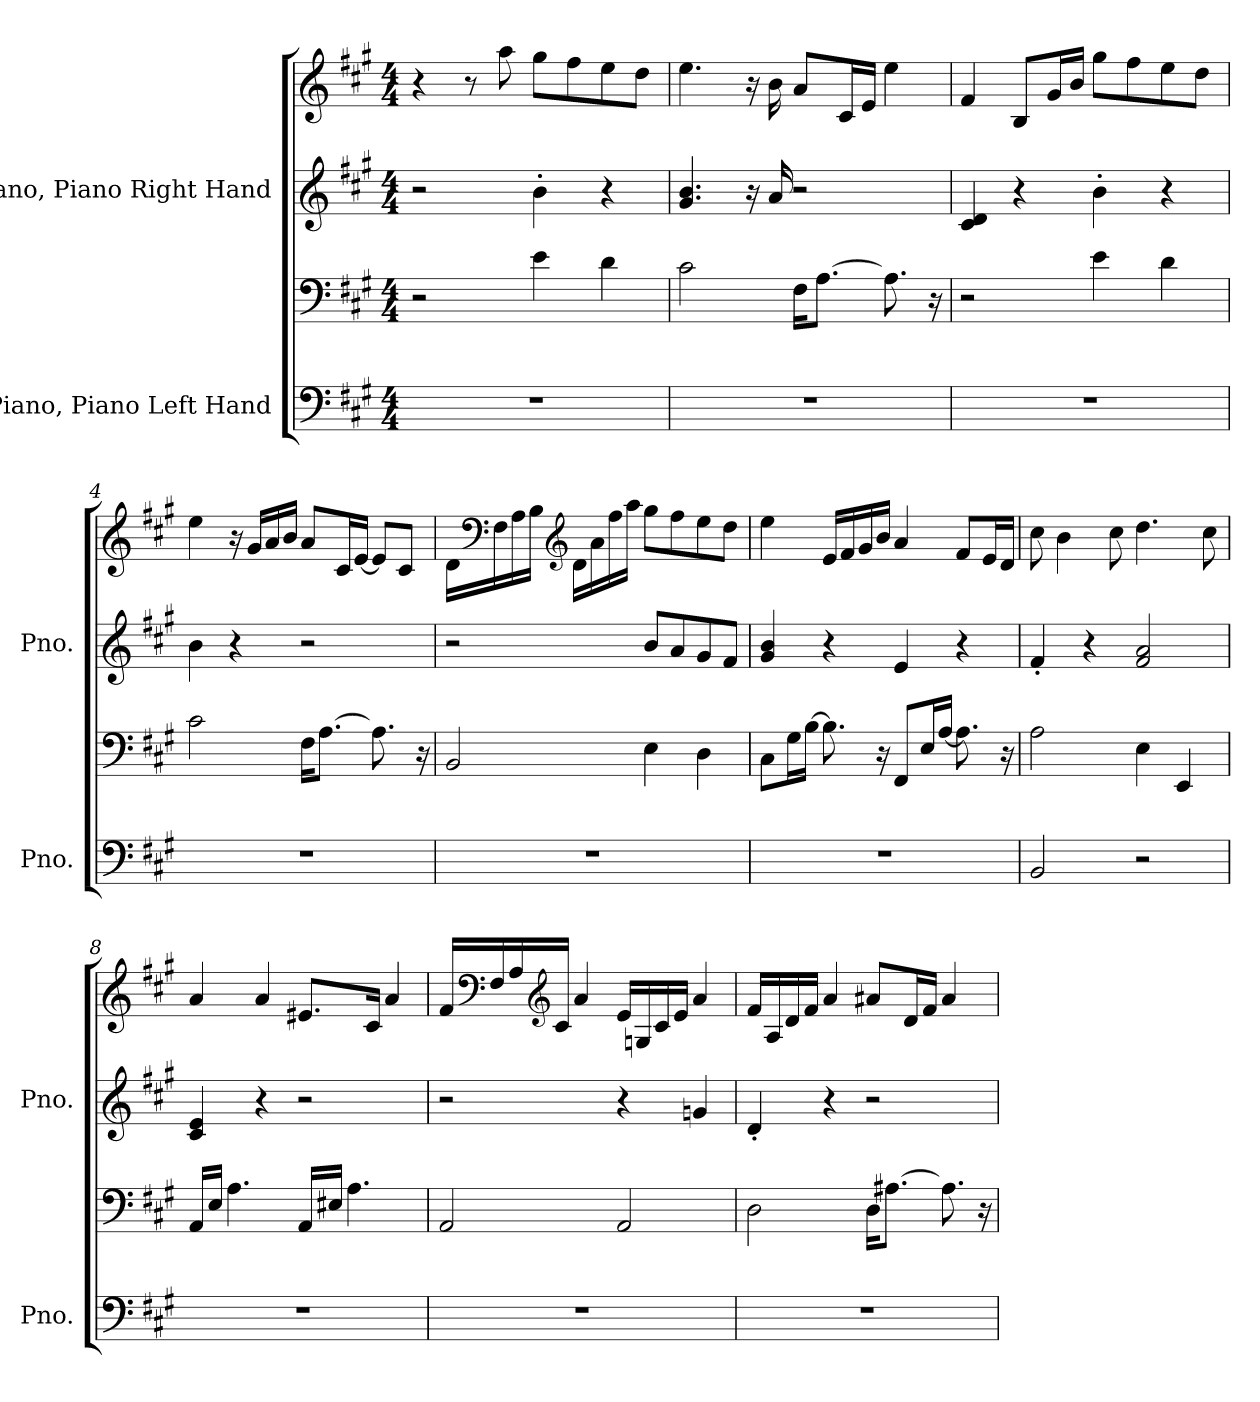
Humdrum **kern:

**kern	**kern	**kern	**kern
*part2	*part2	*part1	*part1
*staff4	*staff3	*staff2	*staff1
*I"Piano, Piano Left Hand	*	*I"Piano, Piano Right Hand	*
*I'Pno.	*	*I'Pno.	*
*clefF4	*clefF4	*clefG2	*clefG2
*k[f#c#g#]	*k[f#c#g#]	*k[f#c#g#]	*k[f#c#g#]
*M4/4	*M4/4	*M4/4	*M4/4
*MM80	*MM80	*MM80	*MM80
=1	=1	=1	=1
1r	2r	2r	4r
.	.	.	8r
.	.	.	8aa\
.	4e\	4b'\	8gg#\L
.	.	.	8ff#\
.	4d\	4r	8ee\
.	.	.	8dd\J
=2	=2	=2	=2
1r	2c#\	4.g#/ 4.b/	4.ee\
.	.	16r	16r
.	.	16a/	16b\
.	16F#\KL	2r	8a/L
.	[8.A\J	.	.
.	.	.	16c#/L
.	.	.	16e/JJ
.	8.A\]	.	4ee\
.	16r	.	.
=3	=3	=3	=3
1r	2r	4c#/ 4d/	4f#/
.	.	4r	8B/L
.	.	.	16g#/L
.	.	.	16b/JJ
.	4e\	4b'\	8gg#\L
.	.	.	8ff#\
.	4d\	4r	8ee\
.	.	.	8dd\J
!!LO:LB:g=z
=4	=4	=4	=4
1r	2c#\	4b\	4ee\
.	.	4r	16r
.	.	.	16g#/LL
.	.	.	16a/
.	.	.	16b/JJ
.	16F#\KL	2r	8a/L
.	[8.A\J	.	.
.	.	.	16c#/L
.	.	.	[16e/JJ
.	8.A\]	.	8e/L]
.	.	.	8c#/J
.	16r	.	.
=5	=5	=5	=5
1r	2BB/	2r	16d\LL
*	*	*	*clefF4
.	.	.	16F#\
.	.	.	16A\
.	.	.	16B\JJ
*	*	*	*clefG2
.	.	.	16d\LL
.	.	.	16a\
.	.	.	16ff#\
.	.	.	16aa\JJ
.	4E\	8b/L	8gg#\L
.	.	8a/	8ff#\
.	4D\	8g#/	8ee\
.	.	8f#/J	8dd\J
=6	=6	=6	=6
1r	8C#\L	4g#/ 4b/	4ee\
.	16G#\L	.	.
.	[16B\JJ	.	.
.	8.B\]	4r	16e/LL
.	.	.	16f#/
.	.	.	16g#/
.	16r	.	16b/JJ
.	8FF#/L	4e/	4a/
.	16E/L	.	.
.	[16A/JJ	.	.
.	8.A\]	4r	8f#/L
.	.	.	16e/L
.	16r	.	16d/JJ
!!LO:LB:g=z
=7	=7	=7	=7
2BB/	2A\	4f#'/	8cc#\
.	.	.	4b\
.	.	4r	.
.	.	.	8cc#\
2r	4E\	2f#/ 2a/	4.dd\
.	4EE/	.	.
.	.	.	8cc#\
=8	=8	=8	=8
1r	16AA/LL	4c#/ 4e/	4a/
.	16E/JJ	.	.
.	4.A\	.	.
.	.	4r	4a/
.	16AA/LL	2r	8.e#X/L
.	16E#X/JJ	.	.
.	4.A\	.	.
.	.	.	16c#/Jk
.	.	.	4a/
=9	=9	=9	=9
1r	2AA/	2r	16f#/LL
*	*	*	*clefF4
.	.	.	16F#/
.	.	.	16A/
*	*	*	*clefG2
.	.	.	16c#/JJ
.	.	.	4a/
.	2AA/	4r	16e/LL
.	.	.	16Gn/
.	.	.	16c#/
.	.	.	16e/JJ
.	.	4gn/	4a/
!!LO:PB:g=z
=10	=10	=10	=10
1r	2D\	4d'/	16f#/LL
.	.	.	16A/
.	.	.	16d/
.	.	.	16f#/JJ
.	.	4r	4a/
.	16D\KL	2r	8a#X/L
.	[8.A#X\J	.	.
.	.	.	16d/L
.	.	.	16f#/JJ
.	8.A#\]	.	4a#/
.	16r	.	.
=	=	=	=
*-	*-	*-	*-
